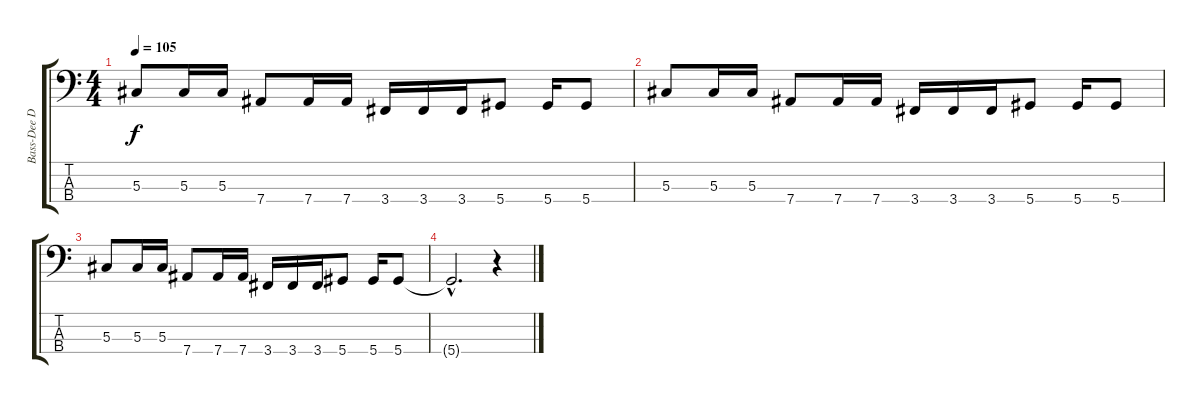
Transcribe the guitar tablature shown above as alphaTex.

\track ("Bass-Dee Dee Ramone" "Bass-Dee D") {instrument electricbasspick}
\staff {score tabs}
\tuning (Gb2 Db2 Ab1 Eb1) {hide}
\ts (4 4)
\tempo 105
\clef f4
\ks c
5.3.8{dy f} 5.3.16 5.3.16 7.4.8 7.4.16 7.4.16 3.4.16 3.4.16 3.4.16 5.4.8 5.4.16 5.4.8 |
5.3.8 5.3.16 5.3.16 7.4.8 7.4.16 7.4.16 3.4.16 3.4.16 3.4.16 5.4.8 5.4.16 5.4.8 |
5.3.8 5.3.16 5.3.16 7.4.8 7.4.16 7.4.16 3.4.16 3.4.16 3.4.16 5.4.8 5.4.16 5.4.8 |
5.4{hac t}.2{d} r.4
